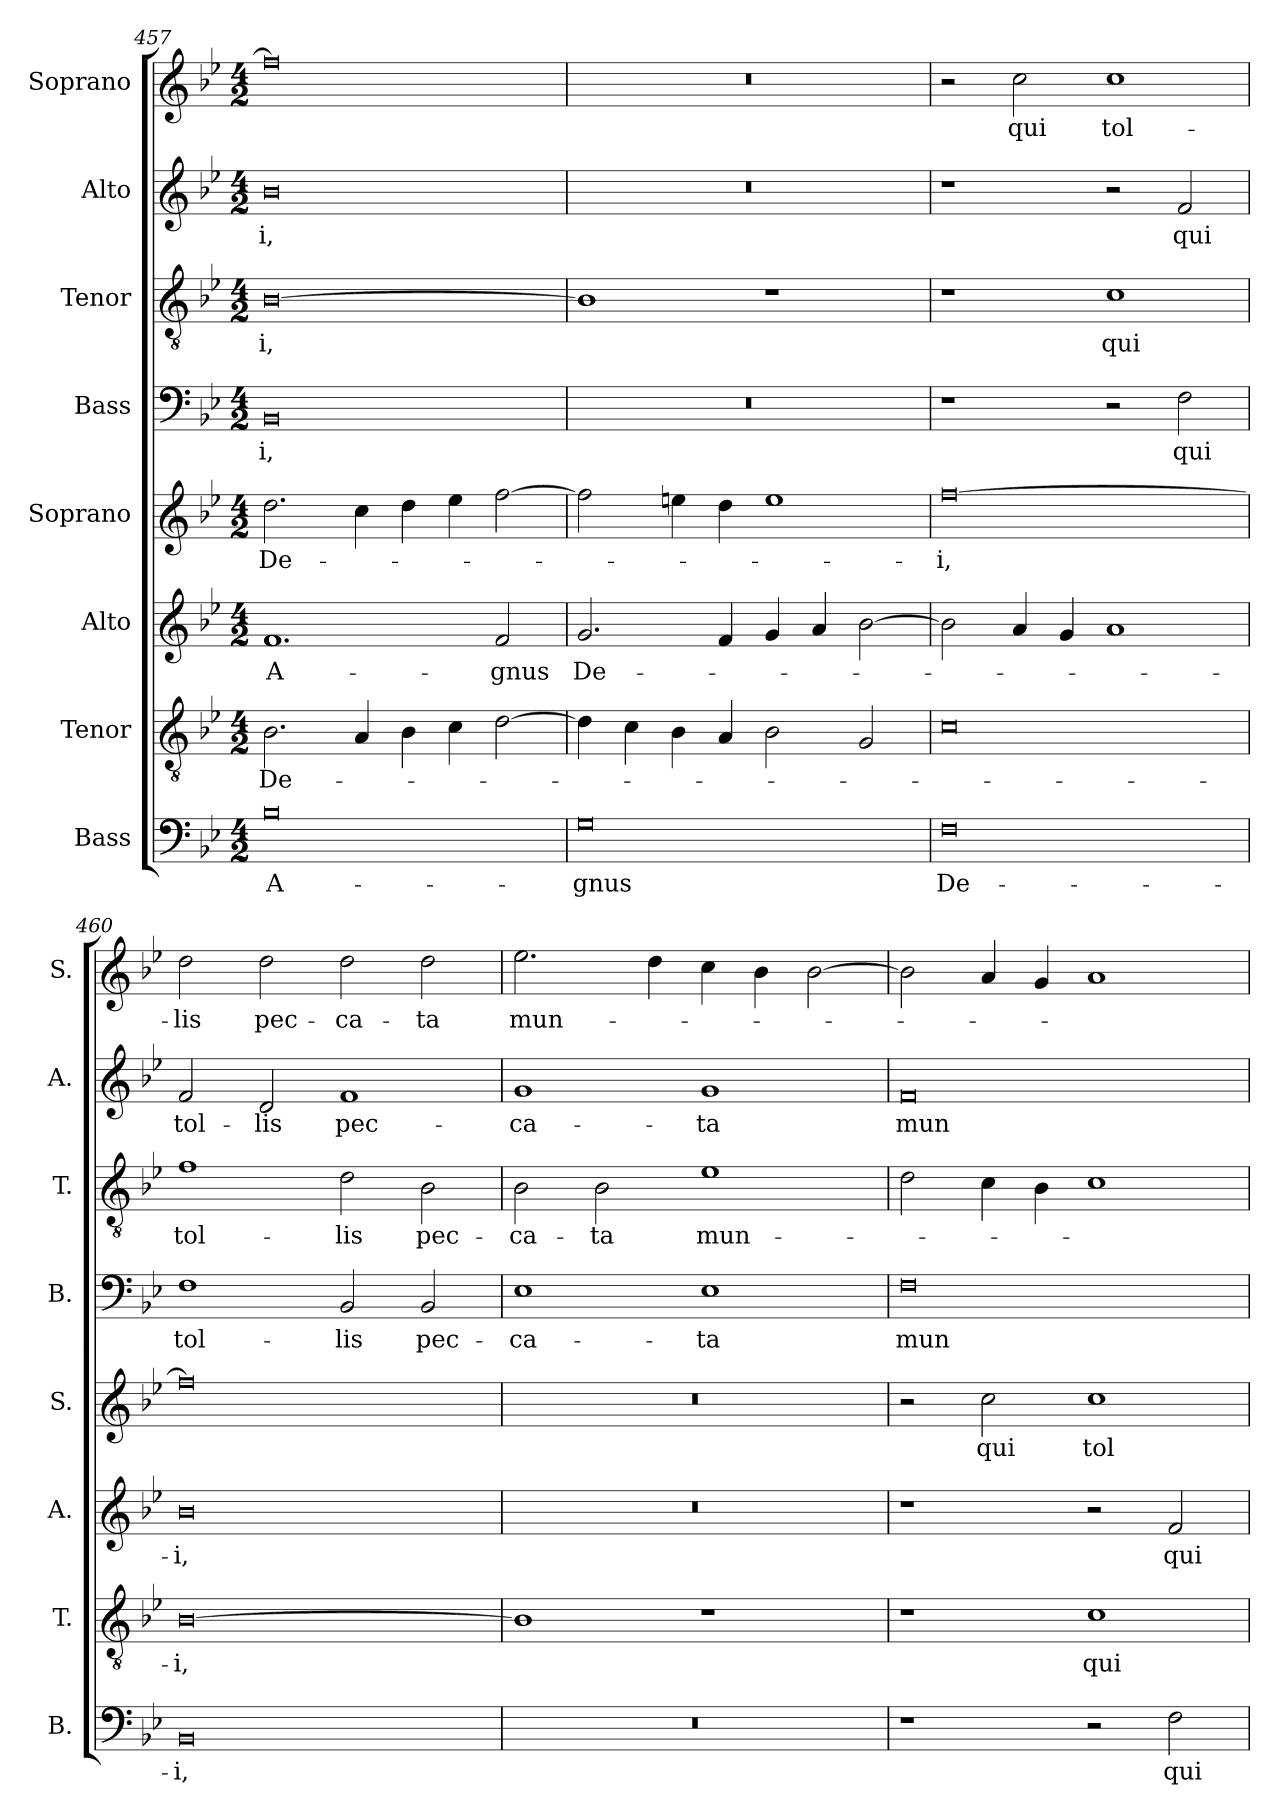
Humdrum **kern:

**kern	**text	**kern	**text	**kern	**text	**kern	**text	**kern	**text	**kern	**text	**kern	**text	**kern	**text
*part8	*part8	*part7	*part7	*part6	*part6	*part5	*part5	*part4	*part4	*part3	*part3	*part2	*part2	*part1	*part1
*staff8	*staff8	*staff7	*staff7	*staff6	*staff6	*staff5	*staff5	*staff4	*staff4	*staff3	*staff3	*staff2	*staff2	*staff1	*staff1
*I"Bass	*	*I"Tenor	*	*I"Alto	*	*I"Soprano	*	*I"Bass	*	*I"Tenor	*	*I"Alto	*	*I"Soprano	*
*I'B.	*	*I'T.	*	*I'A.	*	*I'S.	*	*I'B.	*	*I'T.	*	*I'A.	*	*I'S.	*
*clefF4	*	*clefGv2	*	*clefG2	*	*clefG2	*	*clefF4	*	*clefGv2	*	*clefG2	*	*clefG2	*
*	*	*ITrd7c12	*	*	*	*	*	*	*	*ITrd7c12	*	*	*	*	*
*k[b-e-]	*	*k[b-e-]	*	*k[b-e-]	*	*k[b-e-]	*	*k[b-e-]	*	*k[b-e-]	*	*k[b-e-]	*	*k[b-e-]	*
*B-:	*	*B-:	*	*B-:	*	*B-:	*	*B-:	*	*B-:	*	*B-:	*	*B-:	*
*M4/2	*	*M4/2	*	*M4/2	*	*M4/2	*	*M4/2	*	*M4/2	*	*M4/2	*	*M4/2	*
=457	=457	=457	=457	=457	=457	=457	=457	=457	=457	=457	=457	=457	=457	=457	=457
!	!LO:LY:b:color=#000000	!	!	!	!	!	!	!	!	!	!	!	!	!	!
!	!	!	!LO:LY:b:color=#000000	!	!	!	!	!	!	!	!	!	!	!	!
!	!	!	!	!	!LO:LY:b:color=#000000	!	!	!	!	!	!	!	!	!	!
!	!	!	!	!	!	!	!LO:LY:b:color=#000000	!	!	!	!	!	!	!	!
!	!	!	!	!	!	!	!	!	!LO:LY:b:color=#000000	!	!	!	!	!	!
!	!	!	!	!	!	!	!	!	!	!	!LO:LY:b:color=#000000	!	!	!	!
!	!	!	!	!	!	!	!	!	!	!	!	!	!LO:LY:b:color=#000000	!	!
0B-i	A-	2.BB-i\	De-	1.fi	A-	2.ddi\	De-	0BB-i	-i,	[0BB-i	-i,	0b-i	-i,	0ffi]	.
.	.	4AAi/	.	.	.	4cci\	.	.	.	.	.	.	.	.	.
.	.	4BB-i\	.	.	.	4ddi\	.	.	.	.	.	.	.	.	.
.	.	4Ci\	.	.	.	4ee-i\	.	.	.	.	.	.	.	.	.
!	!	!	!	!	!LO:LY:b:color=#000000	!	!	!	!	!	!	!	!	!	!
.	.	[2Di\	.	2fi/	-gnus	[2ffi\	.	.	.	.	.	.	.	.	.
=458	=458	=458	=458	=458	=458	=458	=458	=458	=458	=458	=458	=458	=458	=458	=458
!	!LO:LY:b:color=#000000	!	!	!	!	!	!	!	!	!	!	!	!	!	!
!	!	!	!	!	!LO:LY:b:color=#000000	!	!	!LO:N:vis=1	!	!	!	!LO:N:vis=1	!	!LO:N:vis=1	!
0Gi	-gnus	4Di\]	.	2.gi/	De-	2ffi\]	.	0r	.	1BB-i]	.	0r	.	0r	.
.	.	4Ci\	.	.	.	.	.	.	.	.	.	.	.	.	.
.	.	4BB-i\	.	.	.	4eeni\	.	.	.	.	.	.	.	.	.
.	.	4AAi/	.	4fi/	.	4ddi\	.	.	.	.	.	.	.	.	.
.	.	2BB-i\	.	4gi/	.	1eei	.	.	.	1r	.	.	.	.	.
.	.	.	.	4ai/	.	.	.	.	.	.	.	.	.	.	.
.	.	2GGi/	.	[2b-i\	.	.	.	.	.	.	.	.	.	.	.
=459	=459	=459	=459	=459	=459	=459	=459	=459	=459	=459	=459	=459	=459	=459	=459
!	!LO:LY:b:color=#000000	!	!	!	!	!	!	!	!	!	!	!	!	!	!
!	!	!	!	!	!	!	!LO:LY:b:color=#000000	!	!	!	!	!	!	!	!
0Fi	De-	0Ci	.	2b-i\]	.	[0ffi	-i,	1r	.	1r	.	1r	.	2r	.
!	!	!	!	!	!	!	!	!	!	!	!	!	!	!	!LO:LY:b:color=#000000
.	.	.	.	4ai/	.	.	.	.	.	.	.	.	.	2cci\	qui
.	.	.	.	4gi/	.	.	.	.	.	.	.	.	.	.	.
!	!	!	!	!	!	!	!	!	!	!	!LO:LY:b:color=#000000	!	!	!	!
!	!	!	!	!	!	!	!	!	!	!	!	!	!	!	!LO:LY:b:color=#000000
.	.	.	.	1ai	.	.	.	2r	.	1Ci	qui	2r	.	1cci	tol-
!	!	!	!	!	!	!	!	!	!LO:LY:b:color=#000000	!	!	!	!	!	!
!	!	!	!	!	!	!	!	!	!	!	!	!	!LO:LY:b:color=#000000	!	!
.	.	.	.	.	.	.	.	2Fi\	qui	.	.	2fi/	qui	.	.
=460	=460	=460	=460	=460	=460	=460	=460	=460	=460	=460	=460	=460	=460	=460	=460
!	!LO:LY:b:color=#000000	!	!	!	!	!	!	!	!	!	!	!	!	!	!
!	!	!	!LO:LY:b:color=#000000	!	!	!	!	!	!	!	!	!	!	!	!
!	!	!	!	!	!LO:LY:b:color=#000000	!	!	!	!	!	!	!	!	!	!
!	!	!	!	!	!	!	!	!	!LO:LY:b:color=#000000	!	!	!	!	!	!
!	!	!	!	!	!	!	!	!	!	!	!LO:LY:b:color=#000000	!	!	!	!
!	!	!	!	!	!	!	!	!	!	!	!	!	!LO:LY:b:color=#000000	!	!
!	!	!	!	!	!	!	!	!	!	!	!	!	!	!	!LO:LY:b:color=#000000
0BB-i	-i,	[0BB-i	-i,	0b-i	-i,	0ffi]	.	1Fi	tol-	1Fi	tol-	2fi/	tol-	2ddi\	-lis
!	!	!	!	!	!	!	!	!	!	!	!	!	!LO:LY:b:color=#000000	!	!
!	!	!	!	!	!	!	!	!	!	!	!	!	!	!	!LO:LY:b:color=#000000
.	.	.	.	.	.	.	.	.	.	.	.	2di/	-lis	2ddi\	pec-
!	!	!	!	!	!	!	!	!	!LO:LY:b:color=#000000	!	!	!	!	!	!
!	!	!	!	!	!	!	!	!	!	!	!LO:LY:b:color=#000000	!	!	!	!
!	!	!	!	!	!	!	!	!	!	!	!	!	!LO:LY:b:color=#000000	!	!
!	!	!	!	!	!	!	!	!	!	!	!	!	!	!	!LO:LY:b:color=#000000
.	.	.	.	.	.	.	.	2BB-i/	-lis	2Di\	-lis	1fi	pec-	2ddi\	-ca-
!	!	!	!	!	!	!	!	!	!LO:LY:b:color=#000000	!	!	!	!	!	!
!	!	!	!	!	!	!	!	!	!	!	!LO:LY:b:color=#000000	!	!	!	!
!	!	!	!	!	!	!	!	!	!	!	!	!	!	!	!LO:LY:b:color=#000000
.	.	.	.	.	.	.	.	2BB-i/	pec-	2BB-i\	pec-	.	.	2ddi\	-ta
=461	=461	=461	=461	=461	=461	=461	=461	=461	=461	=461	=461	=461	=461	=461	=461
!LO:N:vis=1	!	!	!	!LO:N:vis=1	!	!LO:N:vis=1	!	!	!	!	!	!	!	!	!
!	!	!	!	!	!	!	!	!	!LO:LY:b:color=#000000	!	!	!	!	!	!
!	!	!	!	!	!	!	!	!	!	!	!LO:LY:b:color=#000000	!	!	!	!
!	!	!	!	!	!	!	!	!	!	!	!	!	!LO:LY:b:color=#000000	!	!
!	!	!	!	!	!	!	!	!	!	!	!	!	!	!	!LO:LY:b:color=#000000
0r	.	1BB-i]	.	0r	.	0r	.	1E-i	-ca-	2BB-i\	-ca-	1gi	-ca-	2.ee-i\	mun-
!	!	!	!	!	!	!	!	!	!	!	!LO:LY:b:color=#000000	!	!	!	!
.	.	.	.	.	.	.	.	.	.	2BB-i\	-ta	.	.	.	.
.	.	.	.	.	.	.	.	.	.	.	.	.	.	4ddi\	.
!	!	!	!	!	!	!	!	!	!LO:LY:b:color=#000000	!	!	!	!	!	!
!	!	!	!	!	!	!	!	!	!	!	!LO:LY:b:color=#000000	!	!	!	!
!	!	!	!	!	!	!	!	!	!	!	!	!	!LO:LY:b:color=#000000	!	!
.	.	1r	.	.	.	.	.	1E-i	-ta	1E-i	mun-	1gi	-ta	4cci\	.
.	.	.	.	.	.	.	.	.	.	.	.	.	.	4b-i\	.
.	.	.	.	.	.	.	.	.	.	.	.	.	.	[2b-i\	.
=462	=462	=462	=462	=462	=462	=462	=462	=462	=462	=462	=462	=462	=462	=462	=462
!	!	!	!	!	!	!	!	!	!LO:LY:b:color=#000000	!	!	!	!	!	!
!	!	!	!	!	!	!	!	!	!	!	!	!	!LO:LY:b:color=#000000	!	!
1r	.	1r	.	1r	.	2r	.	0Fi	mun-	2Di\	.	0fi	mun-	2b-i\]	.
!	!	!	!	!	!	!	!LO:LY:b:color=#000000	!	!	!	!	!	!	!	!
.	.	.	.	.	.	2cci\	qui	.	.	4Ci\	.	.	.	4ai/	.
.	.	.	.	.	.	.	.	.	.	4BB-i\	.	.	.	4gi/	.
!	!	!	!LO:LY:b:color=#000000	!	!	!	!	!	!	!	!	!	!	!	!
!	!	!	!	!	!	!	!LO:LY:b:color=#000000	!	!	!	!	!	!	!	!
2r	.	1Ci	qui	2r	.	1cci	tol-	.	.	1Ci	.	.	.	1ai	.
!	!LO:LY:b:color=#000000	!	!	!	!	!	!	!	!	!	!	!	!	!	!
!	!	!	!	!	!LO:LY:b:color=#000000	!	!	!	!	!	!	!	!	!	!
2Fi\	qui	.	.	2fi/	qui	.	.	.	.	.	.	.	.	.	.
=	=	=	=	=	=	=	=	=	=	=	=	=	=	=	=
*-	*-	*-	*-	*-	*-	*-	*-	*-	*-	*-	*-	*-	*-	*-	*-
